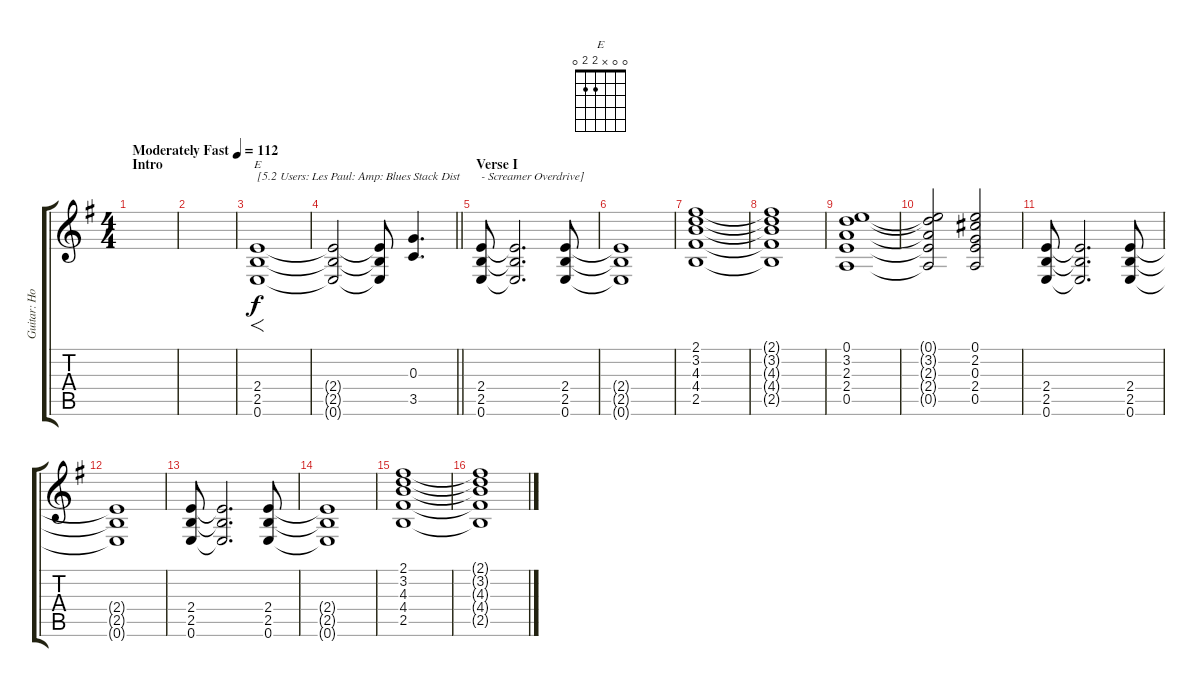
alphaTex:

\track ("Guitar: Howard" "Guitar: Ho") {instrument distortionguitar}
\staff {score tabs}
\tuning (E4 B3 G3 D3 A2 E2) {hide}
\chord ("E" 0 0 x 2 2 0)
\ts (4 4)
\section ("" "Intro")
\tempo (112 "Moderately Fast")
\clef g2
\ks g
|
|
(2.4 2.5 0.6).1{f ch "E" txt "[5.2 Users: Les Paul: Amp: Blues Stack Dist"} |
\barLineRight lightlight
(2.4{t} 2.5{t} 0.6{t}).2 (2.4{t} 2.5{t} 0.6{t}).8 (0.3 3.5).4{d} |
\section ("" "Verse I")
(2.4 2.5 0.6).8{txt "- Screamer Overdrive]"} (2.4{t} 2.5{t} 0.6{t}).2{d} (2.4 2.5 0.6).8 |
(2.4{t} 2.5{t} 0.6{t}).1 |
(2.1 3.2 4.3 4.4 2.5).1 |
(2.1{t} 3.2{t} 4.3{t} 4.4{t} 2.5{t}).1 |
(0.1 3.2 2.3 2.4 0.5).1 |
(0.1{t} 3.2{t} 2.3{t} 2.4{t} 0.5{t}).2 (0.1 2.2 0.3 2.4 0.5).2 |
(2.4 2.5 0.6).8 (2.4{t} 2.5{t} 0.6{t}).2{d} (2.4 2.5 0.6).8 |
(2.4{t} 2.5{t} 0.6{t}).1 |
(2.4 2.5 0.6).8 (2.4{t} 2.5{t} 0.6{t}).2{d} (2.4 2.5 0.6).8 |
(2.4{t} 2.5{t} 0.6{t}).1 |
(2.1 3.2 4.3 4.4 2.5).1 |
(2.1{t} 3.2{t} 4.3{t} 4.4{t} 2.5{t}).1
